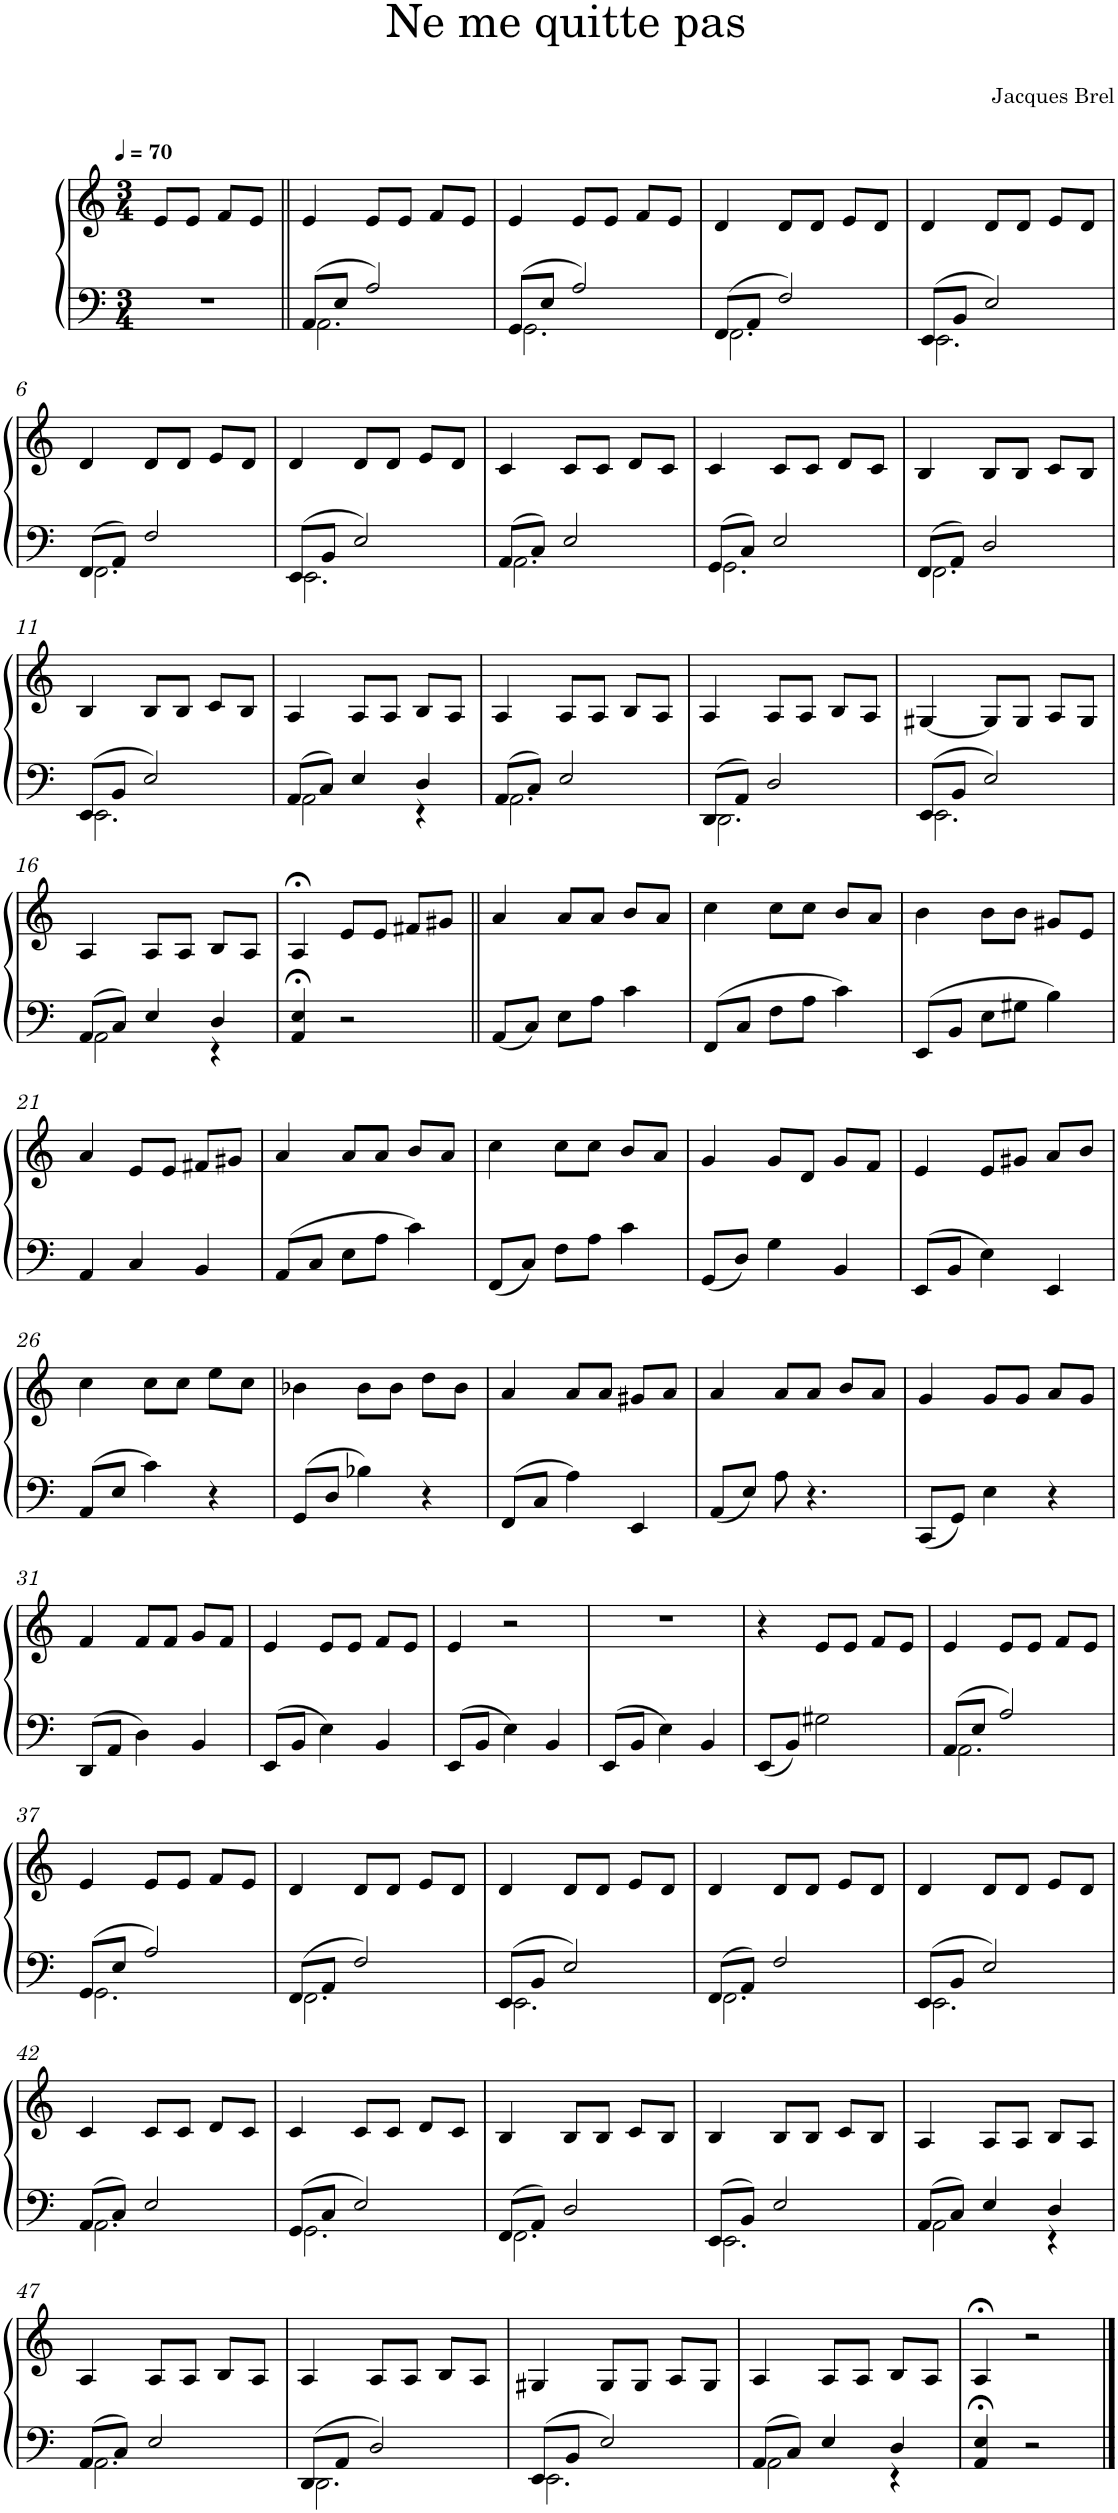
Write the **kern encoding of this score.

**kern	**kern
*part1	*part1
*staff2	*staff1
*I"Piano	*
*I'Pno	*
*clefF4	*clefG2
*k[]	*k[]
*M3/4	*M3/4
*MM70	*MM70
=1	=1
2.r	8e/L
.	8e/J
.	8f/L
.	8e/J
.	4ryy
=2||	=2||
*^	*
8AA/L	2.AA\	4e/
8E/J	.	.
2A/	.	8e/L
.	.	8e/J
.	.	8f/L
.	.	8e/J
=3	=3	=3
8GG/L	2.GG\	4e/
8E/J	.	.
2A/	.	8e/L
.	.	8e/J
.	.	8f/L
.	.	8e/J
=4	=4	=4
8FF/L	2.FF\	4d/
8AA/J	.	.
2F/	.	8d/L
.	.	8d/J
.	.	8e/L
.	.	8d/J
=5	=5	=5
8EE/L	2.EE\	4d/
8BB/J	.	.
2E/	.	8d/L
.	.	8d/J
.	.	8e/L
.	.	8d/J
!!LO:LB:g=z
=6	=6	=6
8FF/L	2.FF\	4d/
8AA/J	.	.
2F/	.	8d/L
.	.	8d/J
.	.	8e/L
.	.	8d/J
=7	=7	=7
8EE/L	2.EE\	4d/
8BB/J	.	.
2E/	.	8d/L
.	.	8d/J
.	.	8e/L
.	.	8d/J
=8	=8	=8
8AA/L	2.AA\	4c/
8C/J	.	.
2E/	.	8c/L
.	.	8c/J
.	.	8d/L
.	.	8c/J
=9	=9	=9
8GG/L	2.GG\	4c/
8C/J	.	.
2E/	.	8c/L
.	.	8c/J
.	.	8d/L
.	.	8c/J
=10	=10	=10
8FF/L	2.FF\	4B/
8AA/J	.	.
2D/	.	8B/L
.	.	8B/J
.	.	8c/L
.	.	8B/J
!!LO:LB:g=z
=11	=11	=11
8EE/L	2.EE\	4B/
8BB/J	.	.
2E/	.	8B/L
.	.	8B/J
.	.	8c/L
.	.	8B/J
=12	=12	=12
8AA/L	2AA\	4A/
8C/J	.	.
4E/	.	8A/L
.	.	8A/J
4D/	4r	8B/L
.	.	8A/J
=13	=13	=13
8AA/L	2.AA\	4A/
8C/J	.	.
2E/	.	8A/L
.	.	8A/J
.	.	8B/L
.	.	8A/J
=14	=14	=14
8DD/L	2.DD\	4A/
8AA/J	.	.
2D/	.	8A/L
.	.	8A/J
.	.	8B/L
.	.	8A/J
=15	=15	=15
8EE/L	2.EE\	[4G#X/
8BB/J	.	.
2E/	.	8G#/L]
.	.	8G#/J
.	.	8A/L
.	.	8G#/J
!!LO:LB:g=z
=16	=16	=16
8AA/L	2AA\	4A/
8C/J	.	.
4E/	.	8A/L
.	.	8A/J
4D/	4r	8B/L
.	.	8A/J
*v	*v	*
=17	=17
4AA/;< 4E/;<	4A;</
2r	8e/L
.	8e/J
.	8f#X/L
.	8g#X/J
=18||	=18||
8AA/L	4a/
8C/J	.
8E\L	8a/L
8A\J	8a/J
4c\	8b/L
.	8a/J
=19	=19
8FF/L	4cc\
8C/J	.
8F\L	8cc\L
8A\J	8cc\J
4c\	8b/L
.	8a/J
=20	=20
8EE/L	4b\
8BB/J	.
8E\L	8b\L
8G#X\J	8b\J
4B\	8g#X/L
.	8e/J
!!LO:LB:g=z
=21	=21
4AA/	4a/
4C/	8e/L
.	8e/J
4BB/	8f#X/L
.	8g#X/J
=22	=22
8AA/L	4a/
8C/J	.
8E\L	8a/L
8A\J	8a/J
4c\	8b/L
.	8a/J
=23	=23
8FF/L	4cc\
8C/J	.
8F\L	8cc\L
8A\J	8cc\J
4c\	8b/L
.	8a/J
=24	=24
8GG/L	4g/
8D/J	.
4G\	8g/L
.	8d/J
4BB/	8g/L
.	8f/J
=25	=25
8EE/L	4e/
8BB/J	.
4E\	8e/L
.	8g#X/J
4EE/	8a/L
.	8b/J
!!LO:LB:g=z
=26	=26
8AA/L	4cc\
8E/J	.
4c\	8cc\L
.	8cc\J
4r	8ee\L
.	8cc\J
=27	=27
8GG/L	4b-X\
8D/J	.
4B-X\	8b-\L
.	8b-\J
4r	8dd\L
.	8b-\J
=28	=28
8FF/L	4a/
8C/J	.
4A\	8a/L
.	8a/J
4EE/	8g#X/L
.	8a/J
=29	=29
8AA/L	4a/
8E/J	.
8A\	8a/L
4.r	8a/J
.	8b/L
.	8a/J
=30	=30
8CC/L	4g/
8GG/J	.
4E\	8g/L
.	8g/J
4r	8a/L
.	8g/J
!!LO:LB:g=z
=31	=31
8DD/L	4f/
8AA/J	.
4D\	8f/L
.	8f/J
4BB/	8g/L
.	8f/J
=32	=32
8EE/L	4e/
8BB/J	.
4E\	8e/L
.	8e/J
4BB/	8f/L
.	8e/J
=33	=33
8EE/L	4e/
8BB/J	.
4E\	2r
4BB/	.
=34	=34
8EE/L	2.r
8BB/J	.
4E\	.
4BB/	.
=35	=35
8EE/L	4r
8BB/J	.
2G#X\	8e/L
.	8e/J
.	8f/L
.	8e/J
=36	=36
*^	*
8AA/L	2.AA\	4e/
8E/J	.	.
2A/	.	8e/L
.	.	8e/J
.	.	8f/L
.	.	8e/J
!!LO:LB:g=z
=37	=37	=37
8GG/L	2.GG\	4e/
8E/J	.	.
2A/	.	8e/L
.	.	8e/J
.	.	8f/L
.	.	8e/J
=38	=38	=38
8FF/L	2.FF\	4d/
8AA/J	.	.
2F/	.	8d/L
.	.	8d/J
.	.	8e/L
.	.	8d/J
=39	=39	=39
8EE/L	2.EE\	4d/
8BB/J	.	.
2E/	.	8d/L
.	.	8d/J
.	.	8e/L
.	.	8d/J
=40	=40	=40
8FF/L	2.FF\	4d/
8AA/J	.	.
2F/	.	8d/L
.	.	8d/J
.	.	8e/L
.	.	8d/J
=41	=41	=41
8EE/L	2.EE\	4d/
8BB/J	.	.
2E/	.	8d/L
.	.	8d/J
.	.	8e/L
.	.	8d/J
!!LO:LB:g=z
=42	=42	=42
8AA/L	2.AA\	4c/
8C/J	.	.
2E/	.	8c/L
.	.	8c/J
.	.	8d/L
.	.	8c/J
=43	=43	=43
8GG/L	2.GG\	4c/
8C/J	.	.
2E/	.	8c/L
.	.	8c/J
.	.	8d/L
.	.	8c/J
=44	=44	=44
8FF/L	2.FF\	4B/
8AA/J	.	.
2D/	.	8B/L
.	.	8B/J
.	.	8c/L
.	.	8B/J
=45	=45	=45
8EE/L	2.EE\	4B/
8BB/J	.	.
2E/	.	8B/L
.	.	8B/J
.	.	8c/L
.	.	8B/J
=46	=46	=46
8AA/L	2AA\	4A/
8C/J	.	.
4E/	.	8A/L
.	.	8A/J
4D/	4r	8B/L
.	.	8A/J
!!LO:LB:g=z
=47	=47	=47
8AA/L	2.AA\	4A/
8C/J	.	.
2E/	.	8A/L
.	.	8A/J
.	.	8B/L
.	.	8A/J
=48	=48	=48
8DD/L	2.DD\	4A/
8AA/J	.	.
2D/	.	8A/L
.	.	8A/J
.	.	8B/L
.	.	8A/J
=49	=49	=49
8EE/L	2.EE\	4G#X/
8BB/J	.	.
2E/	.	8G#/L
.	.	8G#/J
.	.	8A/L
.	.	8G#/J
=50	=50	=50
8AA/L	2AA\	4A/
8C/J	.	.
4E/	.	8A/L
.	.	8A/J
4D/	4r	8B/L
.	.	8A/J
*v	*v	*
=51	=51
4AA/;< 4E/;<	4A;</
2r	2r
==	==
*-	*-
